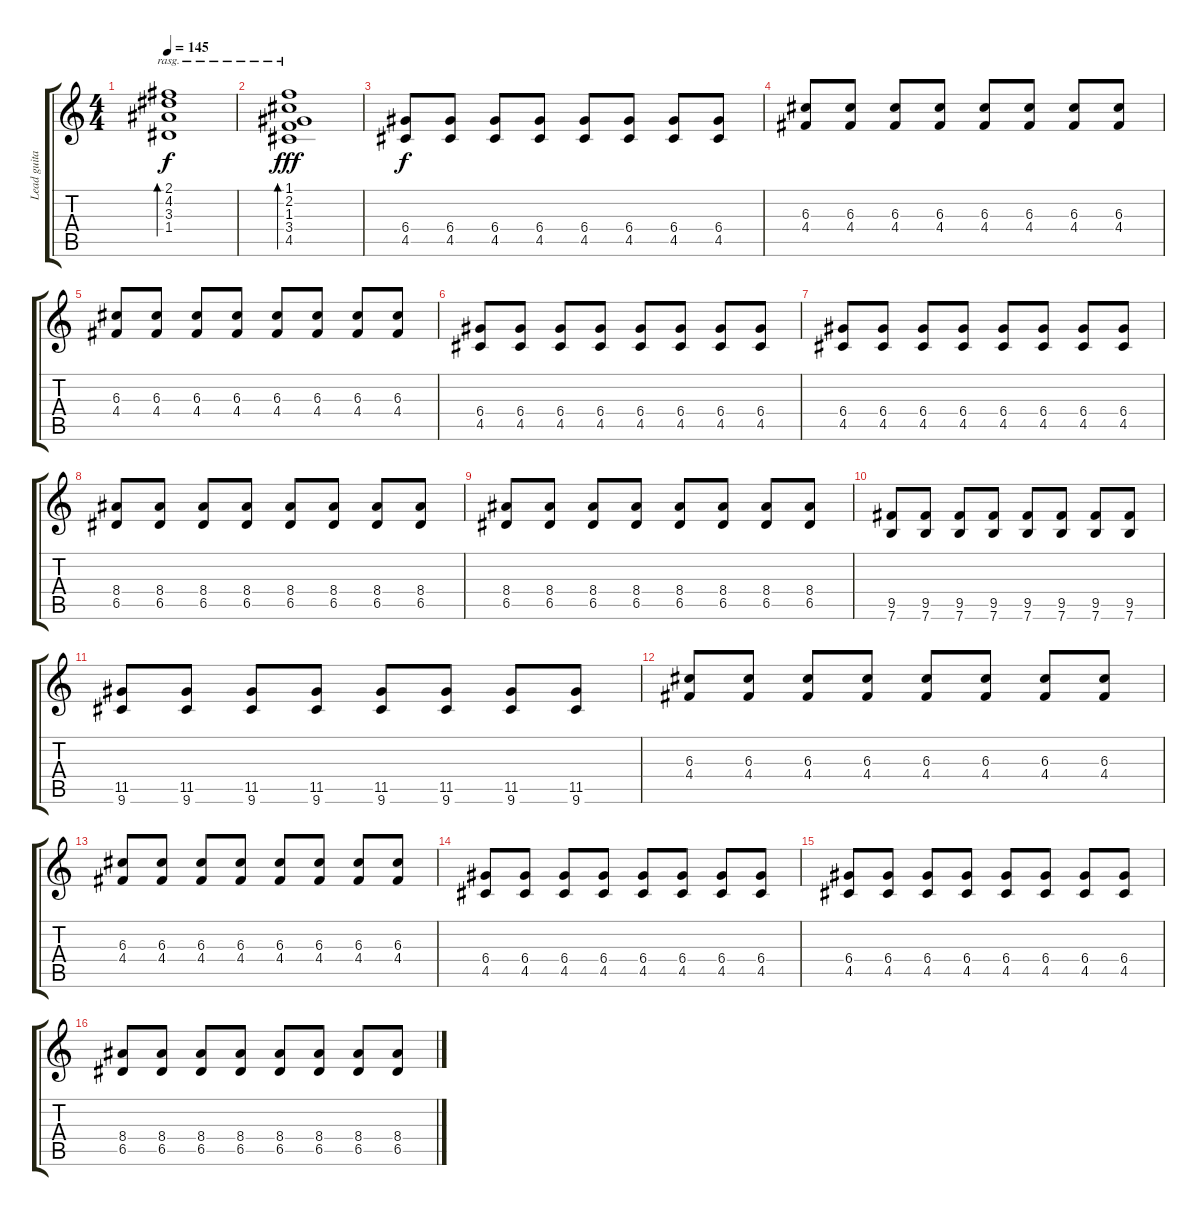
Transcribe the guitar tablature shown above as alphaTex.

\track ("Lead guitar" "Lead guita") {instrument electricguitarclean}
\staff {score tabs}
\tuning (E4 B3 G3 D3 A2 E2) {hide}
\ts (4 4)
\tempo 145
\clef g2
\ks c
(2.1 4.2 3.3 1.4).1{bd 120 rasg ii dy f} |
(1.1 2.2 1.3 3.4 4.5).1{bd 120 rasg ii dy fff volume 2} |
(6.4 4.5).8{dy f volume 10 instrument distortionguitar} (6.4 4.5).8 (6.4 4.5).8 (6.4 4.5).8 (6.4 4.5).8 (6.4 4.5).8 (6.4 4.5).8 (6.4 4.5).8 |
(6.3 4.4).8{volume 10} (6.3 4.4).8 (6.3 4.4).8 (6.3 4.4).8 (6.3 4.4).8 (6.3 4.4).8 (6.3 4.4).8 (6.3 4.4).8 |
(6.3 4.4).8 (6.3 4.4).8 (6.3 4.4).8 (6.3 4.4).8 (6.3 4.4).8 (6.3 4.4).8 (6.3 4.4).8 (6.3 4.4).8 |
(6.4 4.5).8 (6.4 4.5).8 (6.4 4.5).8 (6.4 4.5).8 (6.4 4.5).8 (6.4 4.5).8 (6.4 4.5).8 (6.4 4.5).8 |
(6.4 4.5).8 (6.4 4.5).8 (6.4 4.5).8 (6.4 4.5).8 (6.4 4.5).8 (6.4 4.5).8 (6.4 4.5).8 (6.4 4.5).8 |
(8.4 6.5).8 (8.4 6.5).8 (8.4 6.5).8 (8.4 6.5).8 (8.4 6.5).8 (8.4 6.5).8 (8.4 6.5).8 (8.4 6.5).8 |
(8.4 6.5).8 (8.4 6.5).8 (8.4 6.5).8 (8.4 6.5).8 (8.4 6.5).8 (8.4 6.5).8 (8.4 6.5).8 (8.4 6.5).8 |
(9.5 7.6).8 (9.5 7.6).8 (9.5 7.6).8 (9.5 7.6).8 (9.5 7.6).8 (9.5 7.6).8 (9.5 7.6).8 (9.5 7.6).8 |
(11.5 9.6).8 (11.5 9.6).8 (11.5 9.6).8 (11.5 9.6).8 (11.5 9.6).8 (11.5 9.6).8 (11.5 9.6).8 (11.5 9.6).8 |
(6.3 4.4).8{volume 10} (6.3 4.4).8 (6.3 4.4).8 (6.3 4.4).8 (6.3 4.4).8 (6.3 4.4).8 (6.3 4.4).8 (6.3 4.4).8 |
(6.3 4.4).8 (6.3 4.4).8 (6.3 4.4).8 (6.3 4.4).8 (6.3 4.4).8 (6.3 4.4).8 (6.3 4.4).8 (6.3 4.4).8 |
(6.4 4.5).8 (6.4 4.5).8 (6.4 4.5).8 (6.4 4.5).8 (6.4 4.5).8 (6.4 4.5).8 (6.4 4.5).8 (6.4 4.5).8 |
(6.4 4.5).8 (6.4 4.5).8 (6.4 4.5).8 (6.4 4.5).8 (6.4 4.5).8 (6.4 4.5).8 (6.4 4.5).8 (6.4 4.5).8 |
(8.4 6.5).8 (8.4 6.5).8 (8.4 6.5).8 (8.4 6.5).8 (8.4 6.5).8 (8.4 6.5).8 (8.4 6.5).8 (8.4 6.5).8
